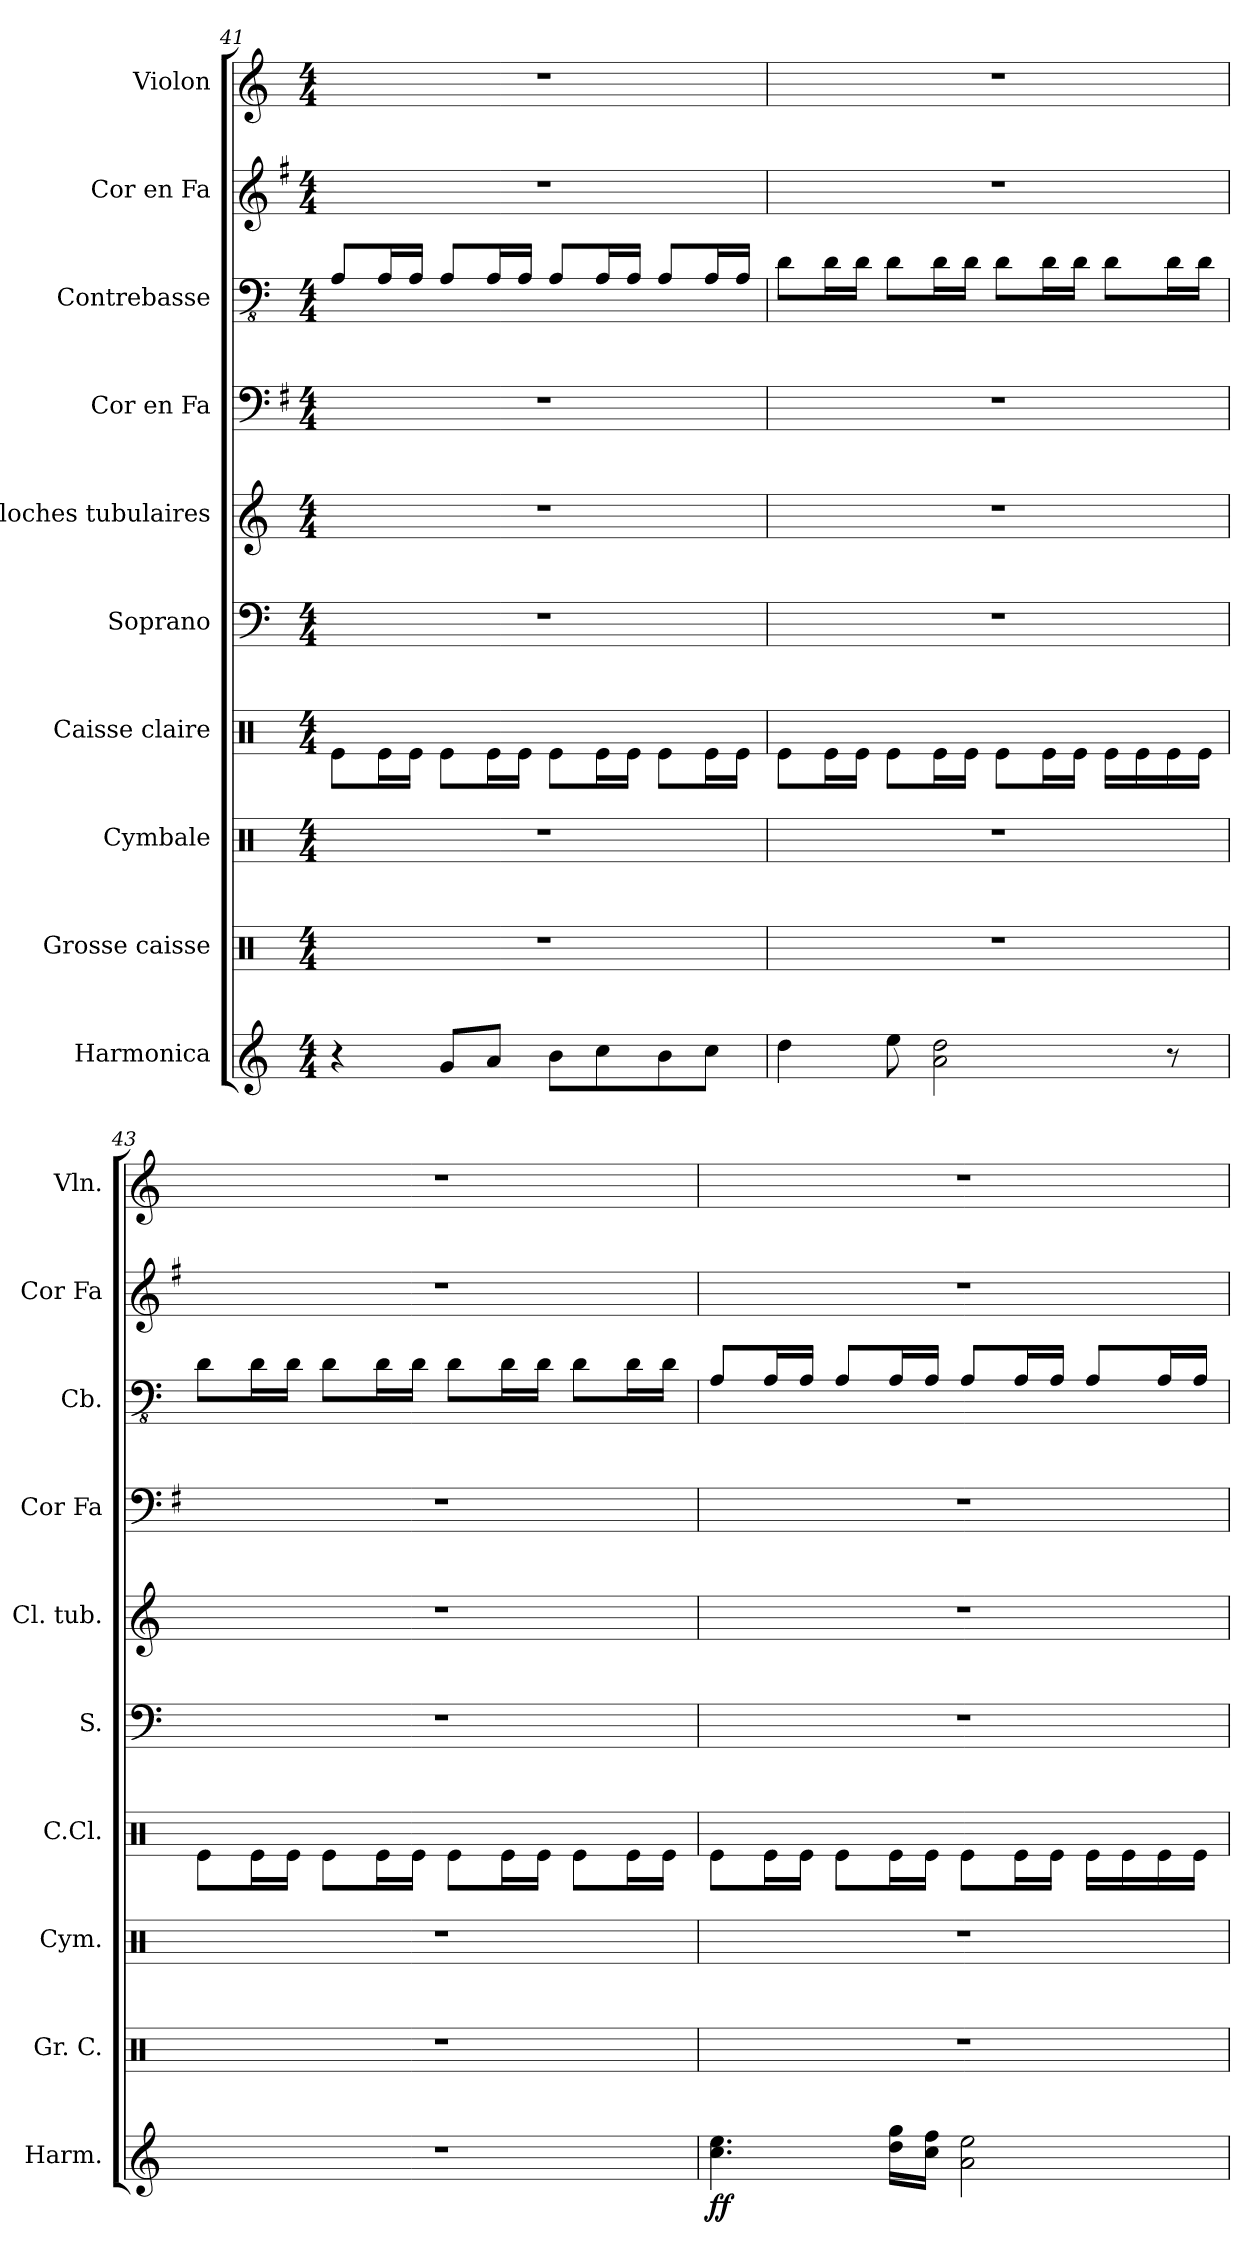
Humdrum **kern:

**kern	**dynam	**kern	**kern	**kern	**kern	**kern	**kern	**kern	**kern	**kern
*part10	*part10	*part9	*part8	*part7	*part6	*part5	*part4	*part3	*part2	*part1
*staff10	*staff10	*staff9	*staff8	*staff7	*staff6	*staff5	*staff4	*staff3	*staff2	*staff1
*I"Harmonica	*	*I"Grosse caisse	*I"Cymbale	*I"Caisse claire	*I"Soprano	*I"Cloches tubulaires	*I"Cor en Fa	*I"Contrebasse	*I"Cor en Fa	*I"Violon
*I'Harm.	*	*I'Gr. C.	*I'Cym.	*I'C.Cl.	*I'S.	*I'Cl. tub.	*I'Cor Fa	*I'Cb.	*I'Cor Fa	*I'Vln.
!!LO:PB:g=z
*clefG2	*	*clefX	*clefX	*clefX	*clefF4	*clefG2	*clefF4	*clefFv4	*clefG2	*clefG2
*	*	*	*	*	*	*	*ITrd4c7	*ITrd7c12	*ITrd4c7	*
*k[]	*	*k[]	*k[]	*k[]	*k[]	*k[]	*k[]	*k[]	*k[]	*k[]
*M4/4	*	*M4/4	*M4/4	*M4/4	*M4/4	*M4/4	*M4/4	*M4/4	*M4/4	*M4/4
=41	=41	=41	=41	=41	=41	=41	=41	=41	=41	=41
4r	.	1r	1r	8Re\L	1r	1r	1r	8AAA/L	1r	1r
.	.	.	.	16Re\L	.	.	.	16AAA/L	.	.
.	.	.	.	16Re\JJ	.	.	.	16AAA/JJ	.	.
8g/L	.	.	.	8Re\L	.	.	.	8AAA/L	.	.
8a/J	.	.	.	16Re\L	.	.	.	16AAA/L	.	.
.	.	.	.	16Re\JJ	.	.	.	16AAA/JJ	.	.
8b\L	.	.	.	8Re\L	.	.	.	8AAA/L	.	.
8cc\	.	.	.	16Re\L	.	.	.	16AAA/L	.	.
.	.	.	.	16Re\JJ	.	.	.	16AAA/JJ	.	.
8b\	.	.	.	8Re\L	.	.	.	8AAA/L	.	.
8cc\J	.	.	.	16Re\L	.	.	.	16AAA/L	.	.
.	.	.	.	16Re\JJ	.	.	.	16AAA/JJ	.	.
=42	=42	=42	=42	=42	=42	=42	=42	=42	=42	=42
4dd\	.	1r	1r	8Re\L	1r	1r	1r	8DD\L	1r	1r
.	.	.	.	16Re\L	.	.	.	16DD\L	.	.
.	.	.	.	16Re\JJ	.	.	.	16DD\JJ	.	.
8ee\	.	.	.	8Re\L	.	.	.	8DD\L	.	.
2a\ 2dd\	.	.	.	16Re\L	.	.	.	16DD\L	.	.
.	.	.	.	16Re\JJ	.	.	.	16DD\JJ	.	.
.	.	.	.	8Re\L	.	.	.	8DD\L	.	.
.	.	.	.	16Re\L	.	.	.	16DD\L	.	.
.	.	.	.	16Re\JJ	.	.	.	16DD\JJ	.	.
.	.	.	.	16Re\LL	.	.	.	8DD\L	.	.
.	.	.	.	16Re\	.	.	.	.	.	.
8r	.	.	.	16Re\	.	.	.	16DD\L	.	.
.	.	.	.	16Re\JJ	.	.	.	16DD\JJ	.	.
=43	=43	=43	=43	=43	=43	=43	=43	=43	=43	=43
1r	.	1r	1r	8Re\L	1r	1r	1r	8DD\L	1r	1r
.	.	.	.	16Re\L	.	.	.	16DD\L	.	.
.	.	.	.	16Re\JJ	.	.	.	16DD\JJ	.	.
.	.	.	.	8Re\L	.	.	.	8DD\L	.	.
.	.	.	.	16Re\L	.	.	.	16DD\L	.	.
.	.	.	.	16Re\JJ	.	.	.	16DD\JJ	.	.
.	.	.	.	8Re\L	.	.	.	8DD\L	.	.
.	.	.	.	16Re\L	.	.	.	16DD\L	.	.
.	.	.	.	16Re\JJ	.	.	.	16DD\JJ	.	.
.	.	.	.	8Re\L	.	.	.	8DD\L	.	.
.	.	.	.	16Re\L	.	.	.	16DD\L	.	.
.	.	.	.	16Re\JJ	.	.	.	16DD\JJ	.	.
!!LO:PB:g=z
=44	=44	=44	=44	=44	=44	=44	=44	=44	=44	=44
!	!LO:DY:b	!	!	!	!	!	!	!	!	!
4.cc\ 4.ee\	ff	1r	1r	8Re\L	1r	1r	1r	8AAA/L	1r	1r
.	.	.	.	16Re\L	.	.	.	16AAA/L	.	.
.	.	.	.	16Re\JJ	.	.	.	16AAA/JJ	.	.
.	.	.	.	8Re\L	.	.	.	8AAA/L	.	.
16dd\ 16gg\LL	.	.	.	16Re\L	.	.	.	16AAA/L	.	.
16cc\ 16ff\JJ	.	.	.	16Re\JJ	.	.	.	16AAA/JJ	.	.
2a\ 2ee\	.	.	.	8Re\L	.	.	.	8AAA/L	.	.
.	.	.	.	16Re\L	.	.	.	16AAA/L	.	.
.	.	.	.	16Re\JJ	.	.	.	16AAA/JJ	.	.
.	.	.	.	16Re\LL	.	.	.	8AAA/L	.	.
.	.	.	.	16Re\	.	.	.	.	.	.
.	.	.	.	16Re\	.	.	.	16AAA/L	.	.
.	.	.	.	16Re\JJ	.	.	.	16AAA/JJ	.	.
=	=	=	=	=	=	=	=	=	=	=
*-	*-	*-	*-	*-	*-	*-	*-	*-	*-	*-
